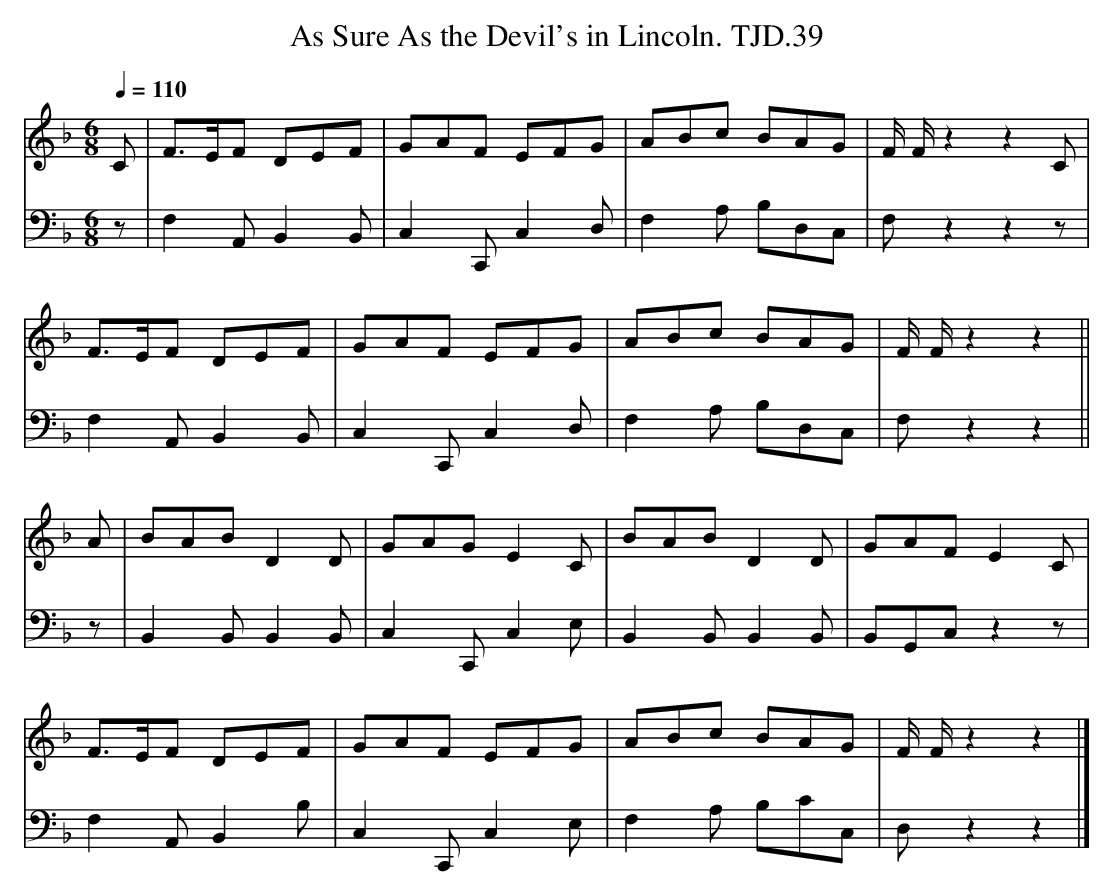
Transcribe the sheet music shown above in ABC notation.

X:1
T:As Sure As the Devil's in Lincoln. TJD.39
M:6/8
L:1/8
Q:1/4=110
K:F major
[V:1]C|F>EF DEF|GAF EFG|ABc BAG|F/ F/z2z2C|!
[V:2]z|F,2A,,B,,2B,,|C,2C,,C,2D,|F,2A, B,D,C,|F,z2z2z|
[V:1]F>EF DEF|GAF EFG|ABc BAG|F/ F/z2z2||!
[V:2]F,2A,,B,,2B,,|C,2C,,C,2D,|F,2A, B,D,C,|F,z2z2||!
[V:1]A|BABD2D|GAGE2C|BABD2D|GAF E2C|!
[V:2]z|B,,2B,,B,,2B,,|C,2C,,C,2E,|B,,2B,,B,,2B,,|B,,G,,C,z2z|!
[V:1]F>EF DEF|GAF EFG|ABc BAG|F/ F/z2z2|]
[V:2]F,2A,,B,,2B,|C,2C,,C,2E,|F,2 A, B,CC,|D,z2z2|]
